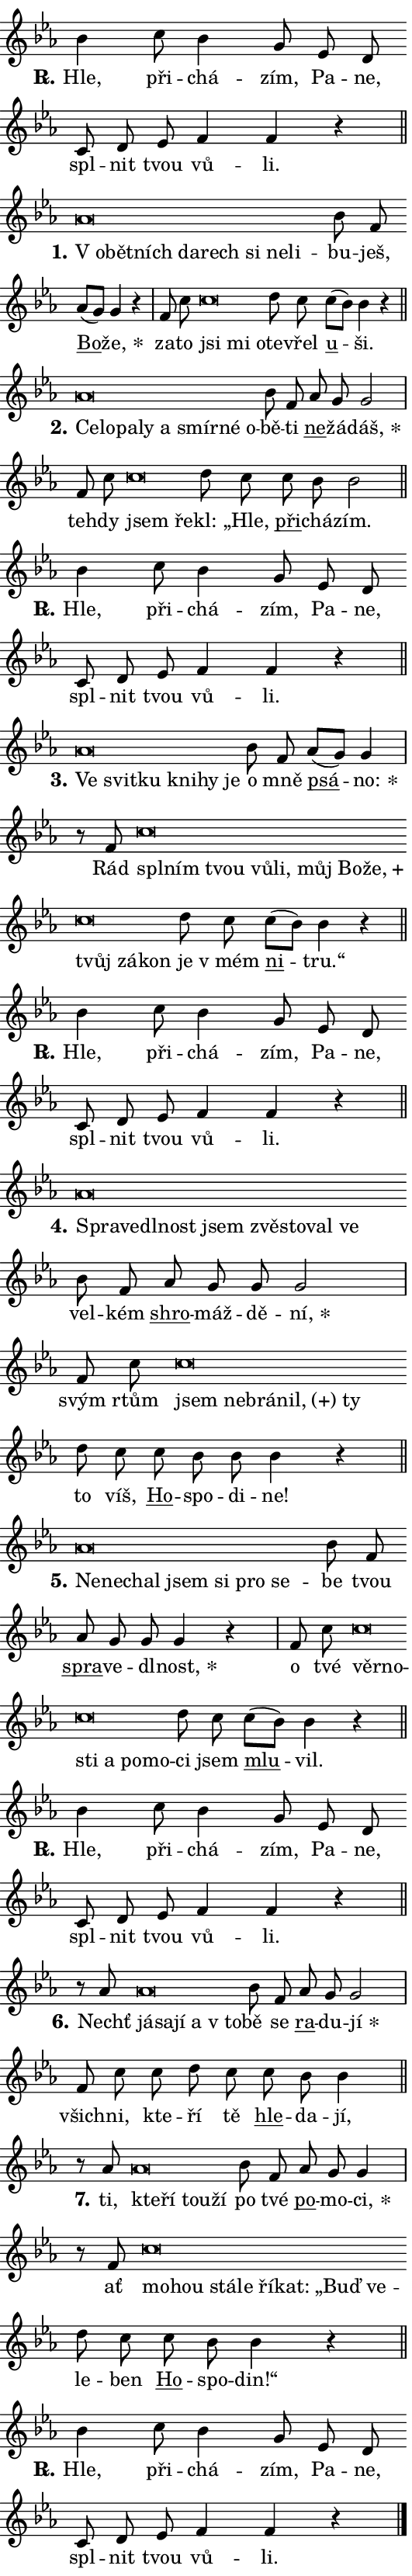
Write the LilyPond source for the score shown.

\version "2.24.0"
\header { tagline = "" }
\paper {
  indent = 0\cm
  top-margin = 0\cm
  right-margin = 0.13\cm % to fit lyric hyphens
  bottom-margin = 0\cm
  left-margin = 0\cm
  paper-width = 9\cm
  page-breaking = #ly:one-page-breaking
  system-system-spacing.basic-distance = #11
  score-system-spacing.basic-distance = #11
  ragged-last = ##f
}


%% Author: Thomas Morley
%% https://lists.gnu.org/archive/html/lilypond-user/2020-05/msg00002.html
#(define (line-position grob)
"Returns position of @var[grob} in current system:
   @code{'start}, if at first time-step
   @code{'end}, if at last time-step
   @code{'middle} otherwise
"
  (let* ((col (ly:item-get-column grob))
         (ln (ly:grob-object col 'left-neighbor))
         (rn (ly:grob-object col 'right-neighbor))
         (col-to-check-left (if (ly:grob? ln) ln col))
         (col-to-check-right (if (ly:grob? rn) rn col))
         (break-dir-left
           (and
             (ly:grob-property col-to-check-left 'non-musical #f)
             (ly:item-break-dir col-to-check-left)))
         (break-dir-right
           (and
             (ly:grob-property col-to-check-right 'non-musical #f)
             (ly:item-break-dir col-to-check-right))))
        (cond ((eqv? 1 break-dir-left) 'start)
              ((eqv? -1 break-dir-right) 'end)
              (else 'middle))))

#(define (tranparent-at-line-position vctor)
  (lambda (grob)
  "Relying on @code{line-position} select the relevant enry from @var{vctor}.
Used to determine transparency,"
    (case (line-position grob)
      ((end) (not (vector-ref vctor 0)))
      ((middle) (not (vector-ref vctor 1)))
      ((start) (not (vector-ref vctor 2))))))

noteHeadBreakVisibility =
#(define-music-function (break-visibility)(vector?)
"Makes @code{NoteHead}s transparent relying on @var{break-visibility}"
#{
  \override NoteHead.transparent =
    #(tranparent-at-line-position break-visibility)
#})

#(define delete-ledgers-for-transparent-note-heads
  (lambda (grob)
    "Reads whether a @code{NoteHead} is transparent.
If so this @code{NoteHead} is removed from @code{'note-heads} from
@var{grob}, which is supposed to be @code{LedgerLineSpanner}.
As a result ledgers are not printed for this @code{NoteHead}"
    (let* ((nhds-array (ly:grob-object grob 'note-heads))
           (nhds-list
             (if (ly:grob-array? nhds-array)
                 (ly:grob-array->list nhds-array)
                 '()))
           ;; Relies on the transparent-property being done before
           ;; Staff.LedgerLineSpanner.after-line-breaking is executed.
           ;; This is fragile ...
           (to-keep
             (remove
               (lambda (nhd)
                 (ly:grob-property nhd 'transparent #f))
               nhds-list)))
      ;; TODO find a better method to iterate over grob-arrays, similiar
      ;; to filter/remove etc for lists
      ;; For now rebuilt from scratch
      (set! (ly:grob-object grob 'note-heads)  '())
      (for-each
        (lambda (nhd)
          (ly:pointer-group-interface::add-grob grob 'note-heads nhd))
        to-keep))))

squashNotes = {
  \override NoteHead.X-extent = #'(-0.2 . 0.2)
  \override NoteHead.Y-extent = #'(-0.75 . 0)
  \override NoteHead.stencil =
    #(lambda (grob)
       (let ((pos (ly:grob-property grob 'staff-position)))
         (begin
           (if (< pos -7) (display "ERROR: Lower brevis then expected\n") (display ""))
           (if (<= pos -6) ly:text-interface::print ly:note-head::print))))
}
unSquashNotes = {
  \revert NoteHead.X-extent
  \revert NoteHead.Y-extent
  \revert NoteHead.stencil
}

hideNotes = \noteHeadBreakVisibility #begin-of-line-visible
unHideNotes = \noteHeadBreakVisibility #all-visible

% work-around for resetting accidentals
% https://lilypond.org/doc/v2.23/Documentation/notation/displaying-rhythms#unmetered-music
cadenzaMeasure = {
  \cadenzaOff
  \partial 1024 s1024
  \cadenzaOn
}

#(define-markup-command (accent layout props text) (markup?)
  "Underline accented syllable"
  (interpret-markup layout props
    #{\markup \override #'(offset . 4.3) \underline { #text }#}))

responsum = \markup \concat {
  "R" \hspace #-1.05 \path #0.1 #'((moveto 0 0.07) (lineto 0.9 0.8)) \hspace #0.05 "."
}

spaceSize = #0.6828661417322834 % exact space size for TeX Gyre Schola

\layout {
  \context {
    \Staff
    \remove "Time_signature_engraver"
    \override LedgerLineSpanner.after-line-breaking = #delete-ledgers-for-transparent-note-heads
  }
  \context {
    \Lyrics {
      \override LyricSpace.minimum-distance = \spaceSize
      \override LyricText.font-name = #"TeX Gyre Schola"
      \override LyricText.font-size = 1
      \override StanzaNumber.font-name = #"TeX Gyre Schola Bold"
      \override StanzaNumber.font-size = 1
    }
  }
  \context {
    \Score 
    \override NoteHead.text =
      #(lambda (grob) 
        (let ((pos (ly:grob-property grob 'staff-position)))
          #{\markup {
            \combine
              \halign #-0.55 \raise #(if (= pos -6) 0 0.5) \override #'(thickness . 2) \draw-line #'(3.2 . 0)
              \musicglyph "noteheads.sM1"
          }#}))
  }
}

% magnetic-lyrics.ily
%
%   written by
%     Jean Abou Samra <jean@abou-samra.fr>
%     Werner Lemberg <wl@gnu.org>
%
%   adapted by
%     Jiri Hon <jiri.hon@gmail.com>
%
% Version 2022-Apr-15

% https://www.mail-archive.com/lilypond-user@gnu.org/msg149350.html

#(define (Left_hyphen_pointer_engraver context)
   "Collect syllable-hyphen-syllable occurrences in lyrics and store
them in properties.  This engraver only looks to the left.  For
example, if the lyrics input is @code{foo -- bar}, it does the
following.

@itemize @bullet
@item
Set the @code{text} property of the @code{LyricHyphen} grob between
@q{foo} and @q{bar} to @code{foo}.

@item
Set the @code{left-hyphen} property of the @code{LyricText} grob with
text @q{foo} to the @code{LyricHyphen} grob between @q{foo} and
@q{bar}.
@end itemize

Use this auxiliary engraver in combination with the
@code{lyric-@/text::@/apply-@/magnetic-@/offset!} hook."
   (let ((hyphen #f)
         (text #f))
     (make-engraver
      (acknowledgers
       ((lyric-syllable-interface engraver grob source-engraver)
        (set! text grob)))
      (end-acknowledgers
       ((lyric-hyphen-interface engraver grob source-engraver)
        ;(when (not (grob::has-interface grob 'lyric-space-interface))
          (set! hyphen grob)));)
      ((stop-translation-timestep engraver)
       (when (and text hyphen)
         (ly:grob-set-object! text 'left-hyphen hyphen))
       (set! text #f)
       (set! hyphen #f)))))

#(define (lyric-text::apply-magnetic-offset! grob)
   "If the space between two syllables is less than the value in
property @code{LyricText@/.details@/.squash-threshold}, move the right
syllable to the left so that it gets concatenated with the left
syllable.

Use this function as a hook for
@code{LyricText@/.after-@/line-@/breaking} if the
@code{Left_@/hyphen_@/pointer_@/engraver} is active."
   (let ((hyphen (ly:grob-object grob 'left-hyphen #f)))
     (when hyphen
       (let ((left-text (ly:spanner-bound hyphen LEFT)))
         (when (grob::has-interface left-text 'lyric-syllable-interface)
           (let* ((common (ly:grob-common-refpoint grob left-text X))
                  (this-x-ext (ly:grob-extent grob common X))
                  (left-x-ext
                   (begin
                     ;; Trigger magnetism for left-text.
                     (ly:grob-property left-text 'after-line-breaking)
                     (ly:grob-extent left-text common X)))
                  ;; `delta` is the gap width between two syllables.
                  (delta (- (interval-start this-x-ext)
                            (interval-end left-x-ext)))
                  (details (ly:grob-property grob 'details))
                  (threshold (assoc-get 'squash-threshold details 0.2)))
             (when (< delta threshold)
               (let* (;; We have to manipulate the input text so that
                      ;; ligatures crossing syllable boundaries are not
                      ;; disabled.  For languages based on the Latin
                      ;; script this is essentially a beautification.
                      ;; However, for non-Western scripts it can be a
                      ;; necessity.
                      (lt (ly:grob-property left-text 'text))
                      (rt (ly:grob-property grob 'text))
                      (is-space (grob::has-interface hyphen 'lyric-space-interface))
                      (space (if is-space " " ""))
                      (extra-delta (if is-space spaceSize 0))
                      ;; Append new syllable.
                      (ltrt-space (if (and (string? lt) (string? rt))
                                (string-append lt space rt)
                                (make-concat-markup (list lt space rt))))
                      ;; Right-align `ltrt` to the right side.
                      (ltrt-space-markup (grob-interpret-markup
                               grob
                               (make-translate-markup
                                (cons (interval-length this-x-ext) 0)
                                (make-right-align-markup ltrt-space)))))
                 (begin
                   ;; Don't print `left-text`.
                   (ly:grob-set-property! left-text 'stencil #f)
                   ;; Set text and stencil (which holds all collected
                   ;; syllables so far) and shift it to the left.
                   (ly:grob-set-property! grob 'text ltrt-space)
                   (ly:grob-set-property! grob 'stencil ltrt-space-markup)
                   (ly:grob-translate-axis! grob (- (- delta extra-delta)) X))))))))))


#(define (lyric-hyphen::displace-bounds-first grob)
   ;; Make very sure this callback isn't triggered too early.
   (let ((left (ly:spanner-bound grob LEFT))
         (right (ly:spanner-bound grob RIGHT)))
     (ly:grob-property left 'after-line-breaking)
     (ly:grob-property right 'after-line-breaking)
     (ly:lyric-hyphen::print grob)))

squashThreshold = #0.4

\layout {
  \context {
    \Lyrics
    \consists #Left_hyphen_pointer_engraver
    \override LyricText.after-line-breaking =
      #lyric-text::apply-magnetic-offset!
    \override LyricHyphen.stencil = #lyric-hyphen::displace-bounds-first
    \override LyricText.details.squash-threshold = \squashThreshold
    \override LyricHyphen.minimum-distance = 0
    \override LyricHyphen.minimum-length = \squashThreshold
  }
}

squashText = \override LyricText.details.squash-threshold = 9999
unSquashText = \override LyricText.details.squash-threshold = \squashThreshold

leftText = \override LyricText.self-alignment-X = #LEFT
unLeftText = \revert LyricText.self-alignment-X

starOffset = #(lambda (grob) 
                (let ((x_offset (ly:self-alignment-interface::aligned-on-x-parent grob)))
                  (if (= x_offset 0) 0 (+ x_offset 1.2))))

star = #(define-music-function (syllable)(string?)
"Append star separator at the end of a syllable"
#{
  \once \override LyricText.X-offset = #starOffset
  \lyricmode { \markup {
    #syllable
    \override #'((font-name . "TeX Gyre Schola Bold")) \hspace #0.2 \lower #0.65 \larger "*"
  } }
#})

starAccent = #(define-music-function (syllable)(string?)
"Append star separator at the end of a syllable and make accent"
#{
  \once \override LyricText.X-offset = #starOffset
  \lyricmode { \markup {
    \accent #syllable
    \override #'((font-name . "TeX Gyre Schola Bold")) \hspace #0.2 \lower #0.65 \larger "*"
  } }
#})

breath = #(define-music-function (syllable)(string?)
"Append breathing indicator at the end of a syllable"
#{
  \lyricmode { \markup { #syllable "+" } }
#})

optionalBreath = #(define-music-function (syllable)(string?)
"Append optional breathing indicator at the end of a syllable"
#{
  \lyricmode { \markup { #syllable "(+)" } }
#})


\score {
    <<
        \new Voice = "melody" { \cadenzaOn \key es \major \relative { bes'4 c8 bes4 g8 \bar "" es d \bar "" c d es \bar "" f4 f r \cadenzaMeasure \bar "||" \break } }
        \new Lyrics \lyricsto "melody" { \lyricmode { \set stanza = \responsum
Hle, při -- chá -- zím, Pa -- ne, spl -- nit tvou vů -- li. } }
    >>
    \layout {}
}

\score {
    <<
        \new Voice = "melody" { \cadenzaOn \key es \major \relative { \squashNotes as'\breve*1/16 \hideNotes \breve*1/16 \bar "" \breve*1/16 \bar "" \breve*1/16 \bar "" \breve*1/16 \bar "" \breve*1/16 \bar "" \breve*1/16 \breve*1/16 \bar "" \unHideNotes \unSquashNotes bes8 f \bar "" as[( g)] g4 r \cadenzaMeasure \bar "|" f8 c' \bar "" \squashNotes c\breve*1/16 \hideNotes \breve*1/16 \breve*1/16 \bar "" \unHideNotes \unSquashNotes d8 c \bar "" c[( bes)] bes4 r \cadenzaMeasure \bar "||" \break } }
        \new Lyrics \lyricsto "melody" { \lyricmode { \set stanza = "1."
\leftText "V o" -- \squashText bět -- ních da -- rech si ne -- li -- \unLeftText \unSquashText bu -- ješ, \markup \accent Bo -- \star že, za -- to \leftText jsi \squashText mi o -- \unLeftText \unSquashText te -- vřel \markup \accent u -- ši. } }
    >>
    \layout {}
}

\score {
    <<
        \new Voice = "melody" { \cadenzaOn \key es \major \relative { \squashNotes as'\breve*1/16 \hideNotes \breve*1/16 \bar "" \breve*1/16 \bar "" \breve*1/16 \bar "" \breve*1/16 \bar "" \breve*1/16 \bar "" \breve*1/16 \breve*1/16 \bar "" \unHideNotes \unSquashNotes bes8 f \bar "" as g g2 \cadenzaMeasure \bar "|" f8 c' \bar "" \squashNotes c\breve*1/16 \hideNotes \breve*1/16 \bar "" \unHideNotes \unSquashNotes d8 c \bar "" c bes bes2 \cadenzaMeasure \bar "||" \break } }
        \new Lyrics \lyricsto "melody" { \lyricmode { \set stanza = "2."
\leftText Ce -- \squashText lo -- pa -- ly a smír -- né o -- \unLeftText \unSquashText bě -- ti \markup \accent ne -- žá -- \star dáš, teh -- dy \leftText jsem \squashText ře -- \unLeftText \unSquashText kl: „Hle, \markup \accent při -- chá -- zím. } }
    >>
    \layout {}
}

\score {
    <<
        \new Voice = "melody" { \cadenzaOn \key es \major \relative { bes'4 c8 bes4 g8 \bar "" es d \bar "" c d es \bar "" f4 f r \cadenzaMeasure \bar "||" \break } }
        \new Lyrics \lyricsto "melody" { \lyricmode { \set stanza = \responsum
Hle, při -- chá -- zím, Pa -- ne, spl -- nit tvou vů -- li. } }
    >>
    \layout {}
}

\score {
    <<
        \new Voice = "melody" { \cadenzaOn \key es \major \relative { \squashNotes as'\breve*1/16 \hideNotes \breve*1/16 \bar "" \breve*1/16 \bar "" \breve*1/16 \bar "" \breve*1/16 \breve*1/16 \bar "" \unHideNotes \unSquashNotes bes8 f \bar "" as[( g)] g4 \cadenzaMeasure \bar "|" r8 f8 \squashNotes c'\breve*1/16 \hideNotes \breve*1/16 \bar "" \breve*1/16 \bar "" \breve*1/16 \bar "" \breve*1/16 \bar "" \breve*1/16 \bar "" \breve*1/16 \bar "" \breve*1/16 \bar "" \breve*1/16 \bar "" \breve*1/16 \breve*1/16 \bar "" \unHideNotes \unSquashNotes d8 c \bar "" c[( bes)] bes4 r \cadenzaMeasure \bar "||" \break } }
        \new Lyrics \lyricsto "melody" { \lyricmode { \set stanza = "3."
\leftText Ve \squashText svit -- ku kni -- hy je \unLeftText \unSquashText o mně \markup \accent psá -- \star no: Rád \leftText spl -- \squashText ním tvou vů -- li, můj Bo -- \breath "že," tvůj zá -- kon \unLeftText \unSquashText je "v mém" \markup \accent ni -- tru.“ } }
    >>
    \layout {}
}

\score {
    <<
        \new Voice = "melody" { \cadenzaOn \key es \major \relative { bes'4 c8 bes4 g8 \bar "" es d \bar "" c d es \bar "" f4 f r \cadenzaMeasure \bar "||" \break } }
        \new Lyrics \lyricsto "melody" { \lyricmode { \set stanza = \responsum
Hle, při -- chá -- zím, Pa -- ne, spl -- nit tvou vů -- li. } }
    >>
    \layout {}
}

\score {
    <<
        \new Voice = "melody" { \cadenzaOn \key es \major \relative { \squashNotes as'\breve*1/16 \hideNotes \breve*1/16 \bar "" \breve*1/16 \bar "" \breve*1/16 \bar "" \breve*1/16 \bar "" \breve*1/16 \bar "" \breve*1/16 \bar "" \breve*1/16 \breve*1/16 \bar "" \unHideNotes \unSquashNotes bes8 f \bar "" as g g g2 \cadenzaMeasure \bar "|" f8 c' \bar "" \squashNotes c\breve*1/16 \hideNotes \breve*1/16 \bar "" \breve*1/16 \bar "" \breve*1/16 \breve*1/16 \bar "" \unHideNotes \unSquashNotes d8 c \bar "" c bes bes bes4 r \cadenzaMeasure \bar "||" \break } }
        \new Lyrics \lyricsto "melody" { \lyricmode { \set stanza = "4."
\leftText Spra -- \squashText ve -- dl -- nost jsem zvě -- sto -- val ve \unLeftText \unSquashText vel -- kém \markup \accent shro -- máž -- dě -- \star ní, svým rtům \leftText jsem \squashText ne -- brá -- \optionalBreath nil, ty \unLeftText \unSquashText to víš, \markup \accent Ho -- spo -- di -- ne! } }
    >>
    \layout {}
}

\score {
    <<
        \new Voice = "melody" { \cadenzaOn \key es \major \relative { \squashNotes as'\breve*1/16 \hideNotes \breve*1/16 \bar "" \breve*1/16 \bar "" \breve*1/16 \bar "" \breve*1/16 \bar "" \breve*1/16 \breve*1/16 \bar "" \unHideNotes \unSquashNotes bes8 f \bar "" as g g g4 r \cadenzaMeasure \bar "|" f8 c' \bar "" \squashNotes c\breve*1/16 \hideNotes \breve*1/16 \bar "" \breve*1/16 \bar "" \breve*1/16 \bar "" \breve*1/16 \breve*1/16 \bar "" \unHideNotes \unSquashNotes d8 c \bar "" c[( bes)] bes4 r \cadenzaMeasure \bar "||" \break } }
        \new Lyrics \lyricsto "melody" { \lyricmode { \set stanza = "5."
\leftText Ne -- \squashText ne -- chal jsem si pro se -- \unLeftText \unSquashText be tvou \markup \accent spra -- ve -- dl -- \star nost, o tvé \leftText věr -- \squashText no -- sti a po -- mo -- \unLeftText \unSquashText ci jsem \markup \accent mlu -- vil. } }
    >>
    \layout {}
}

\score {
    <<
        \new Voice = "melody" { \cadenzaOn \key es \major \relative { bes'4 c8 bes4 g8 \bar "" es d \bar "" c d es \bar "" f4 f r \cadenzaMeasure \bar "||" \break } }
        \new Lyrics \lyricsto "melody" { \lyricmode { \set stanza = \responsum
Hle, při -- chá -- zím, Pa -- ne, spl -- nit tvou vů -- li. } }
    >>
    \layout {}
}

\score {
    <<
        \new Voice = "melody" { \cadenzaOn \key es \major \relative { r8 as'8 \squashNotes as\breve*1/16 \hideNotes \breve*1/16 \bar "" \breve*1/16 \bar "" \breve*1/16 \breve*1/16 \bar "" \unHideNotes \unSquashNotes bes8 f \bar "" as g g2 \cadenzaMeasure \bar "|" f8 c' \bar "" c d8 c \bar "" c bes bes4 \cadenzaMeasure \bar "||" \break } }
        \new Lyrics \lyricsto "melody" { \lyricmode { \set stanza = "6."
Nechť \leftText já -- \squashText sa -- jí a "v to" -- \unLeftText \unSquashText bě se \markup \accent ra -- du -- \star jí všich -- ni, kte -- ří tě \markup \accent hle -- da -- jí, } }
    >>
    \layout {}
}

\score {
    <<
        \new Voice = "melody" { \cadenzaOn \key es \major \relative { r8 as'8 \squashNotes as\breve*1/16 \hideNotes \breve*1/16 \bar "" \breve*1/16 \breve*1/16 \bar "" \unHideNotes \unSquashNotes bes8 f \bar "" as g g4 \cadenzaMeasure \bar "|" r8 f8 \squashNotes c'\breve*1/16 \hideNotes \breve*1/16 \bar "" \breve*1/16 \bar "" \breve*1/16 \bar "" \breve*1/16 \bar "" \breve*1/16 \bar "" \breve*1/16 \breve*1/16 \bar "" \unHideNotes \unSquashNotes d8 c \bar "" c bes bes4 r \cadenzaMeasure \bar "||" \break } }
        \new Lyrics \lyricsto "melody" { \lyricmode { \set stanza = "7."
ti, \leftText kte -- \squashText ří tou -- ží \unLeftText \unSquashText po tvé \markup \accent po -- mo -- \star ci, ať \leftText mo -- \squashText hou stá -- le ří -- kat: „Buď ve -- \unLeftText \unSquashText le -- ben \markup \accent Ho -- spo -- din!“ } }
    >>
    \layout {}
}

\score {
    <<
        \new Voice = "melody" { \cadenzaOn \key es \major \relative { bes'4 c8 bes4 g8 \bar "" es d \bar "" c d es \bar "" f4 f r \cadenzaMeasure \bar "||" \break } \bar "|." }
        \new Lyrics \lyricsto "melody" { \lyricmode { \set stanza = \responsum
Hle, při -- chá -- zím, Pa -- ne, spl -- nit tvou vů -- li. } }
    >>
    \layout {}
}
